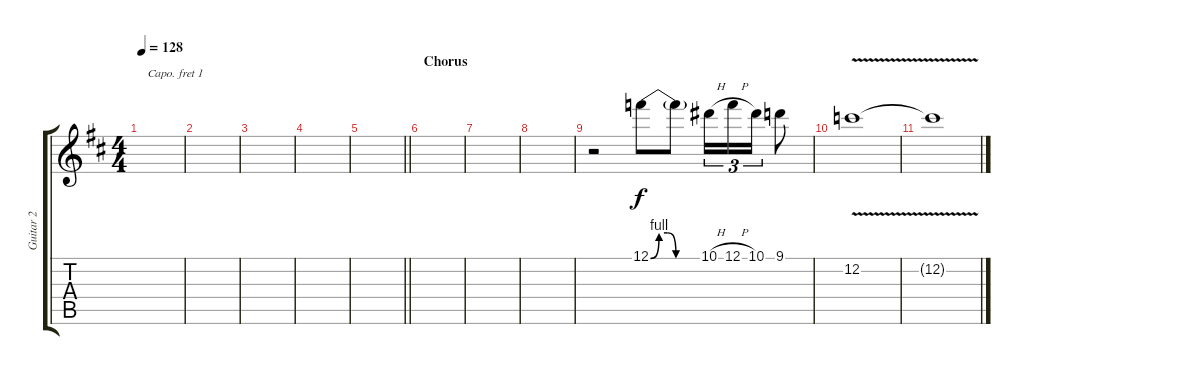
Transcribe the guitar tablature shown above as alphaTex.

\track ("Guitar 2" "Guitar 2") {instrument distortionguitar}
\staff {score tabs}
\capo 1
\tuning (E4 B3 G3 D3 A2 D2) {hide}
\ts (4 4)
\tempo 128
\clef g2
\ks d
|
|
|
|
\barLineRight lightlight
|
\section ("" "Chorus")
|
|
|
r.2 12.1{be (custom 0 0 10 4 20 4 30 0 60 0)}.8 12.1{t}.8 10.1{h}.16{tu (3 2)} 12.1{h}.16{tu (3 2)} 10.1.16{tu (3 2)} 9.1.8 |
12.2{v}.1 |
12.2{t}.1
